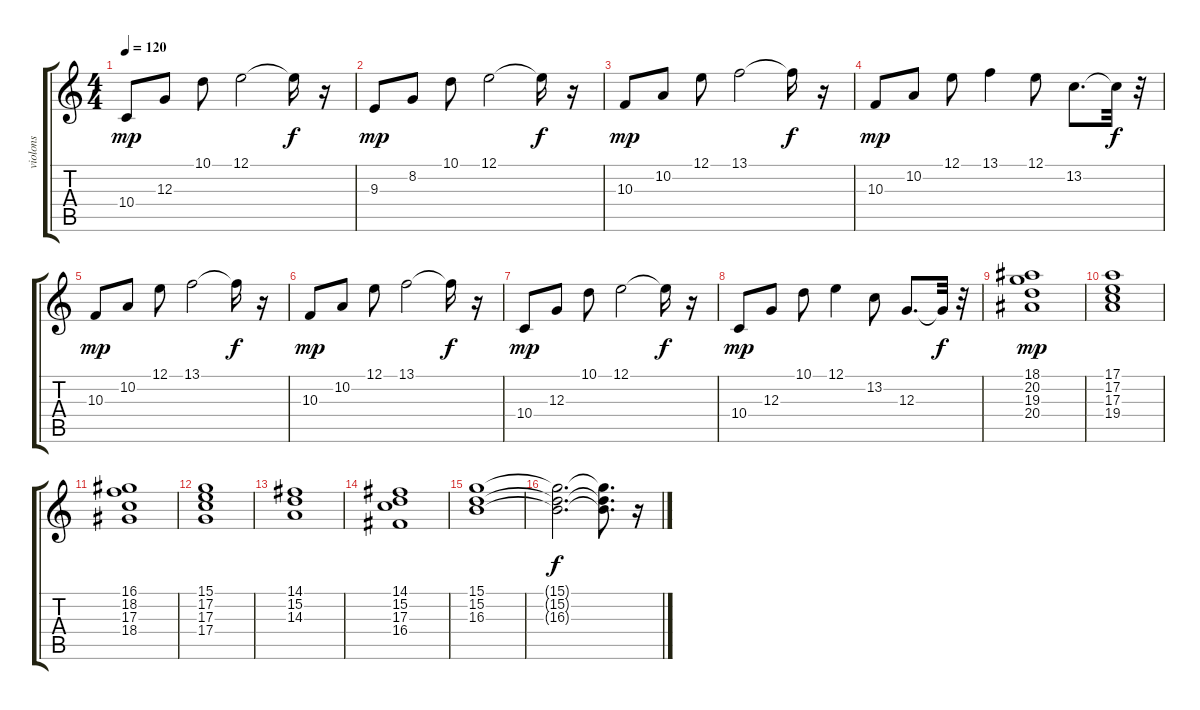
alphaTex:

\track ("violons" "violons") {instrument synthstrings1}
\staff {score tabs}
\tuning (E4 B3 G3 D3 A2 E2) {hide}
\ts (4 4)
\tempo 120
\clef g2
\ks c
10.4.8{dy mp} 12.3.8 10.1.8 12.1.2 12.1{t}.16{dy f} r.16 |
9.3.8{dy mp} 8.2.8 10.1.8 12.1.2 12.1{t}.16{dy f} r.16 |
10.3.8{dy mp} 10.2.8 12.1.8 13.1.2 13.1{t}.16{dy f} r.16 |
10.3.8{dy mp} 10.2.8 12.1.8 13.1.4 12.1.8 13.2.8{d} 13.2{t}.32{dy f} r.32 |
10.3.8{dy mp} 10.2.8 12.1.8 13.1.2 13.1{t}.16{dy f} r.16 |
10.3.8{dy mp} 10.2.8 12.1.8 13.1.2 13.1{t}.16{dy f} r.16 |
10.4.8{dy mp} 12.3.8 10.1.8 12.1.2 12.1{t}.16{dy f} r.16 |
10.4.8{dy mp} 12.3.8 10.1.8 12.1.4 13.2.8 12.3.8{d} 12.3{t}.32{dy f} r.32 |
(18.1 20.2 19.3 20.4).1{dy mp} |
(17.1 17.2 17.3 19.4).1 |
(16.1 18.2 17.3 18.4).1 |
(15.1 17.2 17.3 17.4).1 |
(14.1 15.2 14.3).1 |
(14.1 15.2 17.3 16.4).1 |
(15.1 15.2 16.3).1 |
(15.1{t} 15.2{t} 16.3{t}).2{d dy f} (15.1{t} 15.2{t} 16.3{t}).8{d} r.16
